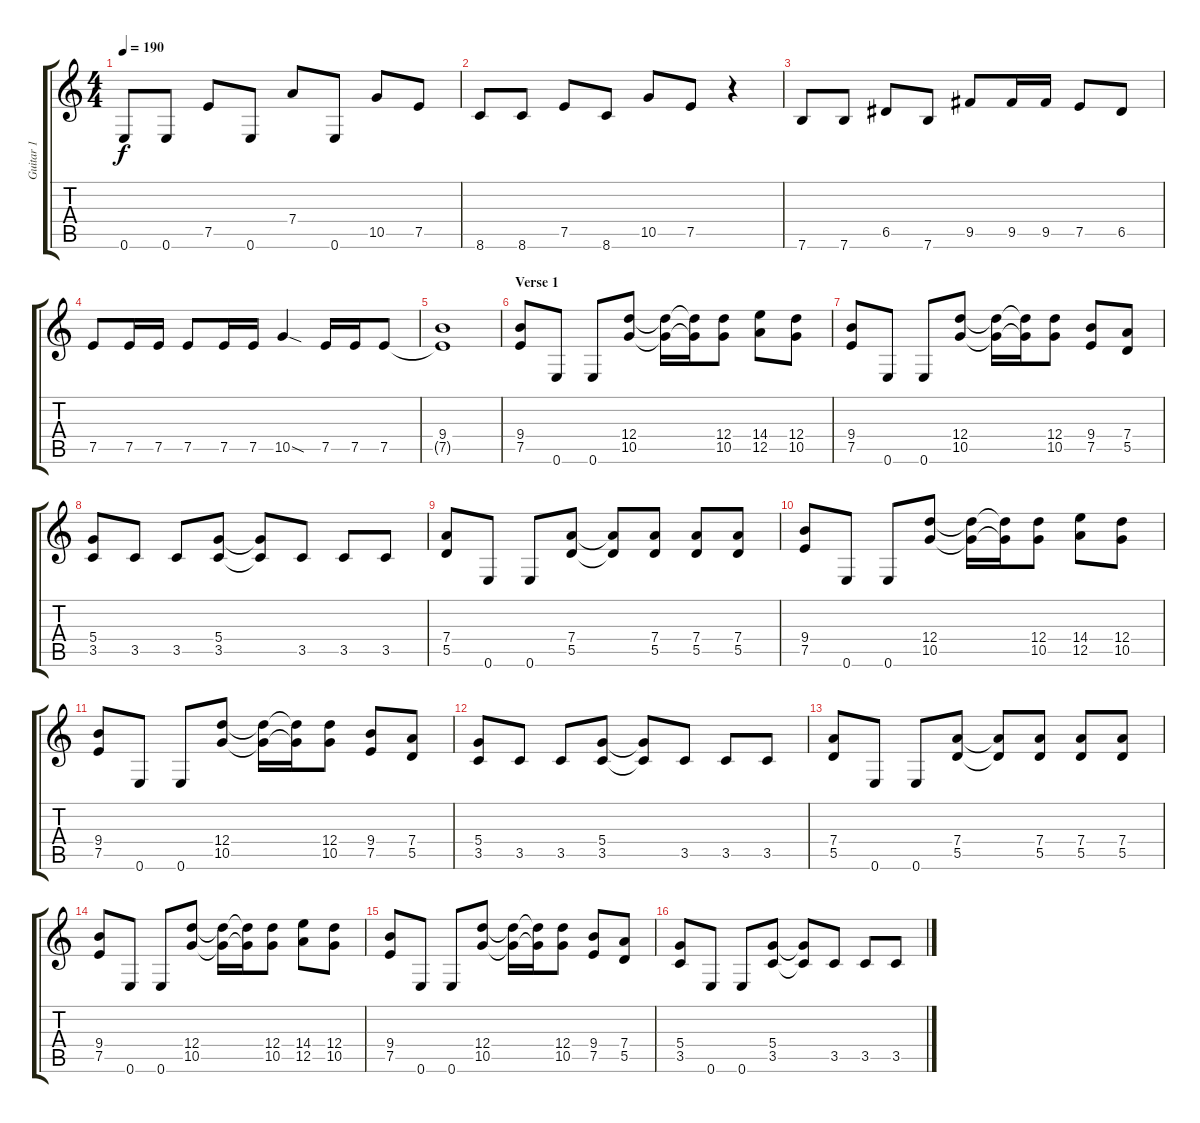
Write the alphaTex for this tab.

\track ("Guitar 1" "Guitar 1") {instrument distortionguitar}
\staff {score tabs}
\tuning (E4 B3 G3 D3 A2 E2) {hide}
\ts (4 4)
\tempo 190
\clef g2
\ks c
0.6.8{dy f} 0.6.8 7.5.8 0.6.8 7.4.8 0.6.8 10.5.8 7.5.8 |
8.6.8 8.6.8 7.5.8 8.6.8 10.5.8 7.5.8 r.4 |
7.6.8 7.6.8 6.5.8 7.6.8 9.5.8 9.5.16 9.5.16 7.5.8 6.5.8 |
7.5.8 7.5.16 7.5.16 7.5.8 7.5.16 7.5.16 10.5{sod}.4 7.5.16 7.5.16 7.5.8 |
(9.4 7.5{t}).1 |
\section ("" "Verse 1")
(9.4 7.5).8 0.6.8 0.6.8 (12.4 10.5).8 (12.4{t} 10.5{t}).16 (12.4{t} 10.5{t}).16 (12.4 10.5).8 (14.4 12.5).8 (12.4 10.5).8 |
(9.4 7.5).8 0.6.8 0.6.8 (12.4 10.5).8 (12.4{t} 10.5{t}).16 (12.4{t} 10.5{t}).16 (12.4 10.5).8 (9.4 7.5).8 (7.4 5.5).8 |
(5.4 3.5).8 3.5.8 3.5.8 (5.4 3.5).8 (5.4{t} 3.5{t}).8 3.5.8 3.5.8 3.5.8 |
(7.4 5.5).8 0.6.8 0.6.8 (7.4 5.5).8 (7.4{t} 5.5{t}).8 (7.4 5.5).8 (7.4 5.5).8 (7.4 5.5).8 |
(9.4 7.5).8 0.6.8 0.6.8 (12.4 10.5).8 (12.4{t} 10.5{t}).16 (12.4{t} 10.5{t}).16 (12.4 10.5).8 (14.4 12.5).8 (12.4 10.5).8 |
(9.4 7.5).8 0.6.8 0.6.8 (12.4 10.5).8 (12.4{t} 10.5{t}).16 (12.4{t} 10.5{t}).16 (12.4 10.5).8 (9.4 7.5).8 (7.4 5.5).8 |
(5.4 3.5).8 3.5.8 3.5.8 (5.4 3.5).8 (5.4{t} 3.5{t}).8 3.5.8 3.5.8 3.5.8 |
(7.4 5.5).8 0.6.8 0.6.8 (7.4 5.5).8 (7.4{t} 5.5{t}).8 (7.4 5.5).8 (7.4 5.5).8 (7.4 5.5).8 |
(9.4 7.5).8 0.6.8 0.6.8 (12.4 10.5).8 (12.4{t} 10.5{t}).16 (12.4{t} 10.5{t}).16 (12.4 10.5).8 (14.4 12.5).8 (12.4 10.5).8 |
(9.4 7.5).8 0.6.8 0.6.8 (12.4 10.5).8 (12.4{t} 10.5{t}).16 (12.4{t} 10.5{t}).16 (12.4 10.5).8 (9.4 7.5).8 (7.4 5.5).8 |
(5.4 3.5).8 0.6.8 0.6.8 (5.4 3.5).8 (5.4{t} 3.5{t}).8 3.5.8 3.5.8 3.5.8
